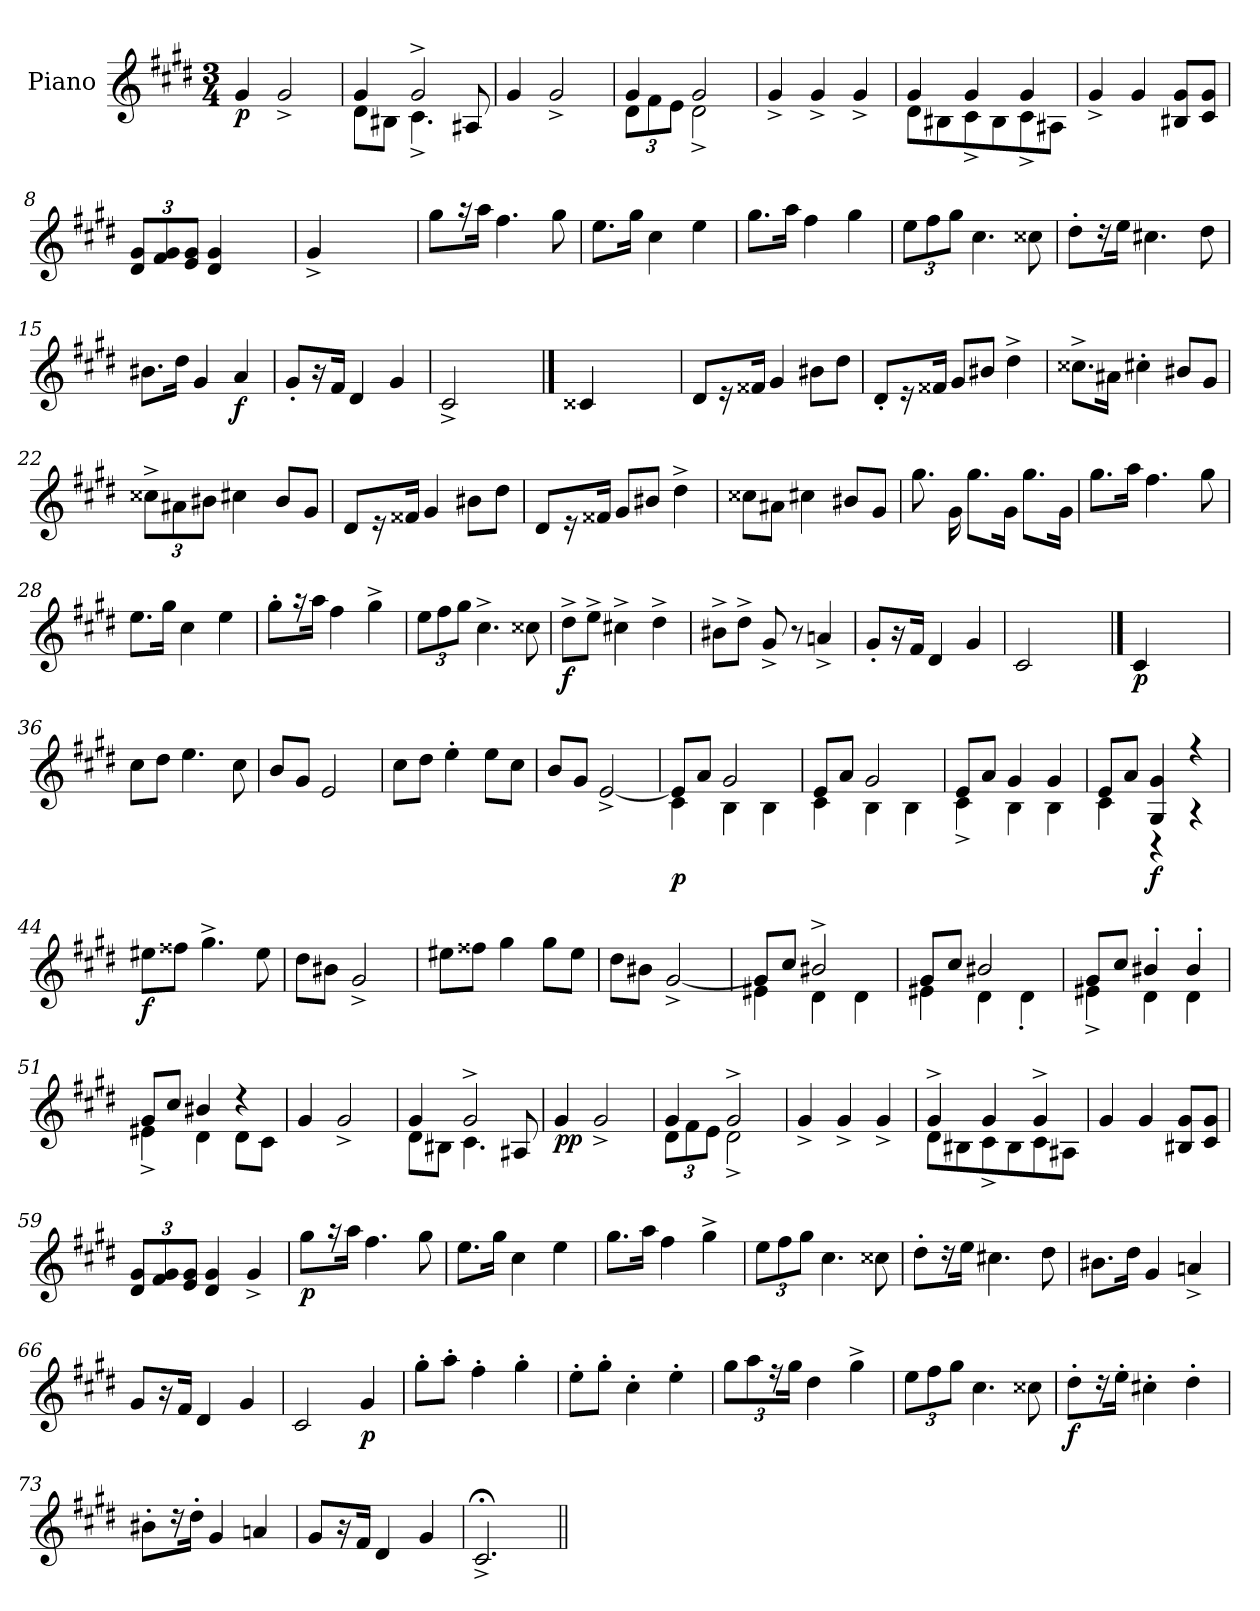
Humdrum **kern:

**kern	**dynam
*part1	*part1
*staff1	*staff1
*I"Piano	*
*I'Pno	*
*clefG2	*
*k[f#c#g#d#]	*
*M3/4	*
*MM189	*
=1	=1
!	!LO:DY:b
4g#/	p
2g#^/	.
=2	=2
*^	*
4g#/	8d#\L	.
.	8B#X\J	.
2g#^/	4.c#^\	.
.	8A#X/	.
*v	*v	*
=3	=3
4g#/	.
2g#^/	.
=4	=4
*^	*
4g#/	12d#\L	.
.	12f#\	.
.	12e\J	.
2g#/	2d#^\	.
*v	*v	*
=5	=5
4g#^/	.
4g#^/	.
4g#^/	.
=6	=6
*^	*
4g#/	8d#\L	.
.	8B#X\	.
4g#/	8c#^\	.
.	8B#\	.
4g#/	8c#^\	.
.	8A#X\J	.
*v	*v	*
=7	=7
4g#^/	.
4g#/	.
8B#X/ 8g#/L	.
8c#/ 8g#/J	.
=8	=8
12d#/ 12g#/L	.
12f#/ 12g#/	.
12e/ 12g#/J	.
4d#/ 4g#/	.
4ryy	.
=9	=9
4g#^/	.
2ryy	.
!!LO:LB:g=z
=10	=10
8gg#\L	.
16r	.
16aa\Jk	.
4.ff#\	.
8gg#\	.
=11	=11
8.ee\L	.
16gg#\Jk	.
4cc#\	.
4ee\	.
=12	=12
8.gg#\L	.
16aa\Jk	.
4ff#\	.
4gg#\	.
=13	=13
12ee\L	.
12ff#\	.
12gg#\J	.
4.cc#\	.
8cc##X\	.
=14	=14
8dd#'\L	.
16r	.
16ee\Jk	.
4.cc#X\	.
8dd#\	.
=15	=15
8.b#X\L	.
16dd#\Jk	.
4g#/	.
!	!LO:DY:b
4a/	f
=16	=16
8g#'/L	.
16r	.
16f#/Jk	.
4d#/	.
4g#/	.
=17	=17
2c#^/	.
4ryy	.
==18	==18
4c##X/	.
2ryy	.
!!LO:LB:g=z
=19	=19
8d#/L	.
16r	.
16f##X/Jk	.
4g#/	.
8b#X\L	.
8dd#\J	.
=20	=20
8d#'/L	.
16r	.
16f##X/Jk	.
8g#/L	.
8b#X/J	.
4dd#^\	.
=21	=21
8.cc##X^\L	.
16a#X\Jk	.
4cc#X'\	.
8b#X/L	.
8g#/J	.
=22	=22
12cc##X^\L	.
12a#X\	.
12b#X\J	.
4cc#X\	.
8b#/L	.
8g#/J	.
=23	=23
8d#/L	.
16r	.
16f##X/Jk	.
4g#/	.
8b#X\L	.
8dd#\J	.
!!LO:LB:g=z
=24	=24
8d#/L	.
16r	.
16f##X/Jk	.
8g#/L	.
8b#X/J	.
4dd#^\	.
=25	=25
8cc##X\L	.
8a#X\J	.
4cc#X\	.
8b#X/L	.
8g#/J	.
=26	=26
8.gg#\	.
16g#\	.
8.gg#\L	.
16g#\Jk	.
8.gg#\L	.
16g#\Jk	.
=27	=27
8.gg#\L	.
16aa\Jk	.
4.ff#\	.
8gg#\	.
=28	=28
8.ee\L	.
16gg#\Jk	.
4cc#\	.
4ee\	.
=29	=29
8gg#'\L	.
16r	.
16aa\Jk	.
4ff#\	.
4gg#^\	.
=30	=30
12ee\L	.
12ff#\	.
12gg#\J	.
4.cc#^\	.
8cc##X\	.
!!LO:LB:g=z
=31	=31
!	!LO:DY:b
8dd#^\L	f
8ee^\J	.
4cc#X^\	.
4dd#^\	.
=32	=32
8b#X^\L	.
8dd#^\J	.
8g#^/	.
8r	.
4an^/	.
=33	=33
8g#'/L	.
16r	.
16f#/Jk	.
4d#/	.
4g#/	.
=34	=34
2c#/	.
4ryy	.
==35	==35
!	!LO:DY:b
4c#/	p
2ryy	.
=36	=36
8cc#\L	.
8dd#\J	.
4.ee\	.
8cc#\	.
=37	=37
8b/L	.
8g#/J	.
2e/	.
=38	=38
8cc#\L	.
8dd#\J	.
4ee'\	.
8ee\L	.
8cc#\J	.
=39	=39
8b/L	.
8g#/J	.
[2e^/	.
=40	=40
*^	*
!	!	!LO:DY:b
8e/L]	4c#\	p
8a/J	.	.
2g#/	4B\	.
.	4B\	.
!!LO:LB:g=z	!!
=41	=41	=41
8e/L	4c#\	.
8a/J	.	.
2g#/	4B\	.
.	4B\	.
=42	=42	=42
8e/L	4c#^\	.
8a/J	.	.
4g#/	4B\	.
4g#/	4B\	.
=43	=43	=43
8e/L	4c#\	.
8a/J	.	.
!	!	!LO:DY:b
4G#/ 4g#/	4r	f
4r	4r	.
=44	=44	=44
!	!	!LO:DY:b
*v	*v	*
8ee#X\L	f
8ff##X\J	.
4.gg#^\	.
8ee#\	.
=45	=45
8dd#\L	.
8b#X\J	.
2g#^/	.
=46	=46
8ee#X\L	.
8ff##X\J	.
4gg#\	.
8gg#\L	.
8ee#\J	.
=47	=47
8dd#\L	.
8b#X\J	.
[2g#^/	.
=48	=48
*^	*
8g#/L]	4e#X\	.
8cc#/J	.	.
2b#X^/	4d#\	.
.	4d#\	.
!!LO:LB:g=z	!!
=49	=49	=49
8g#/L	4e#X\	.
8cc#/J	.	.
2b#X/	4d#\	.
.	4d#'\	.
=50	=50	=50
8g#/L	4e#X^\	.
8cc#/J	.	.
4b#X'/	4d#\	.
4b#'/	4d#\	.
=51	=51	=51
8g#/L	4e#X^\	.
8cc#/J	.	.
4b#X/	4d#\	.
4r	8d#\L	.
.	8c#\J	.
*v	*v	*
=52	=52
4g#/	.
2g#^/	.
=53	=53
*^	*
4g#/	8d#\L	.
.	8B#X\J	.
2g#^/	4.c#\	.
.	8A#X/	.
=54	=54	=54
!	!	!LO:DY:b
*v	*v	*
4g#/	pp
2g#^/	.
=55	=55
*^	*
4g#/	12d#\L	.
.	12f#\	.
.	12e\J	.
2g#^/	2d#^\	.
*v	*v	*
=56	=56
4g#^/	.
4g#^/	.
4g#^/	.
!!LO:LB:g=z
=57	=57
*^	*
4g#^/	8d#\L	.
.	8B#X\	.
4g#/	8c#^\	.
.	8B#\	.
4g#^/	8c#\	.
.	8A#X\J	.
*v	*v	*
=58	=58
4g#/	.
4g#/	.
8B#X/ 8g#/L	.
8c#/ 8g#/J	.
=59	=59
12d#/ 12g#/L	.
12f#/ 12g#/	.
12e/ 12g#/J	.
4d#/ 4g#/	.
4g#^/	.
=60	=60
!	!LO:DY:b
8gg#\L	p
16r	.
16aa\Jk	.
4.ff#\	.
8gg#\	.
=61	=61
8.ee\L	.
16gg#\Jk	.
4cc#\	.
4ee\	.
=62	=62
8.gg#\L	.
16aa\Jk	.
4ff#\	.
4gg#^\	.
=63	=63
12ee\L	.
12ff#\	.
12gg#\J	.
4.cc#\	.
8cc##X\	.
!!LO:LB:g=z
=64	=64
8dd#'\L	.
16r	.
16ee\Jk	.
4.cc#X\	.
8dd#\	.
=65	=65
8.b#X\L	.
16dd#\Jk	.
4g#/	.
4an^/	.
=66	=66
8g#/L	.
16r	.
16f#/Jk	.
4d#/	.
4g#/	.
=67	=67
2c#/	.
!	!LO:DY:b
4g#/	p
=68	=68
8gg#'\L	.
8aa'\J	.
4ff#'\	.
4gg#'\	.
=69	=69
8ee'\L	.
8gg#'\J	.
4cc#'\	.
4ee'\	.
=70	=70
12gg#\L	.
12aa\	.
24r	.
24gg#\Jk	.
4dd#\	.
4gg#^\	.
=71	=71
12ee\L	.
12ff#\	.
12gg#\J	.
4.cc#\	.
8cc##X\	.
!!LO:LB:g=z
=72	=72
!	!LO:DY:b
8dd#'\L	f
16r	.
16ee'\Jk	.
4cc#X'\	.
4dd#'\	.
=73	=73
8b#X'\L	.
16r	.
16dd#'\Jk	.
4g#/	.
4an/	.
=74	=74
8g#/L	.
16r	.
16f#/Jk	.
4d#/	.
4g#/	.
=75	=75
2.c#;^/	.
=||	=||
*-	*-
